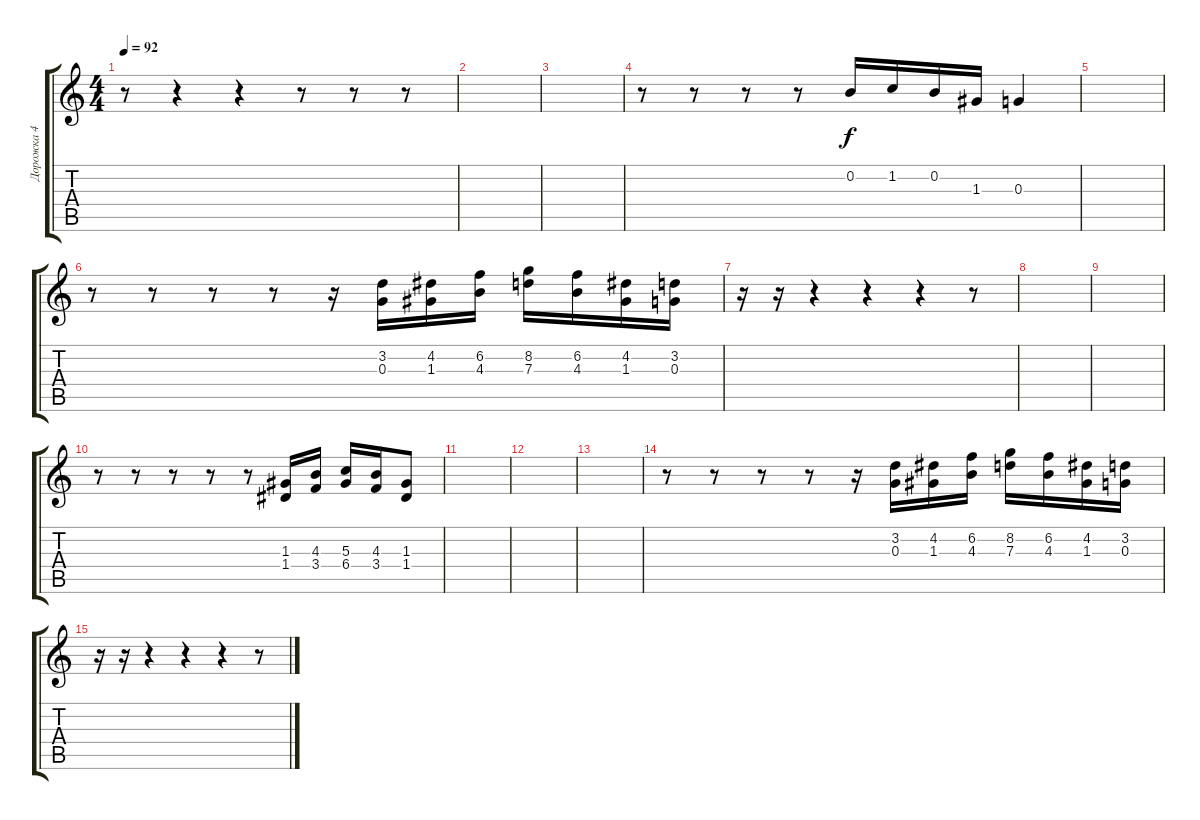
\track ("Дорожка 4" "Дорожка 4") {instrument banjo}
\staff {score tabs}
\tuning (E4 B3 G3 D3 A2 E2) {hide}
\displaytranspose 12
\ts (4 4)
\tempo 92
\clef g2
\ks c
r.8{dy f} r.4 r.4 r.8 r.8 r.8 |
|
|
r.8 r.8 r.8 r.8 0.2.16 1.2.16 0.2.16 1.3.16 0.3.4 |
|
r.8 r.8 r.8 r.8 r.16 (3.2 0.3).16 (4.2 1.3).16 (6.2 4.3).16 (8.2 7.3).16 (6.2 4.3).16 (4.2 1.3).16 (3.2 0.3).16 |
r.16 r.16 r.4 r.4 r.4 r.8 |
|
|
r.8 r.8 r.8 r.8 r.8 (1.3 1.4).16 (4.3 3.4).16 (5.3 6.4).16 (4.3 3.4).16 (1.3 1.4).8 |
|
|
|
r.8 r.8 r.8 r.8 r.16 (3.2 0.3).16 (4.2 1.3).16 (6.2 4.3).16 (8.2 7.3).16 (6.2 4.3).16 (4.2 1.3).16 (3.2 0.3).16 |
r.16 r.16 r.4 r.4 r.4 r.8
